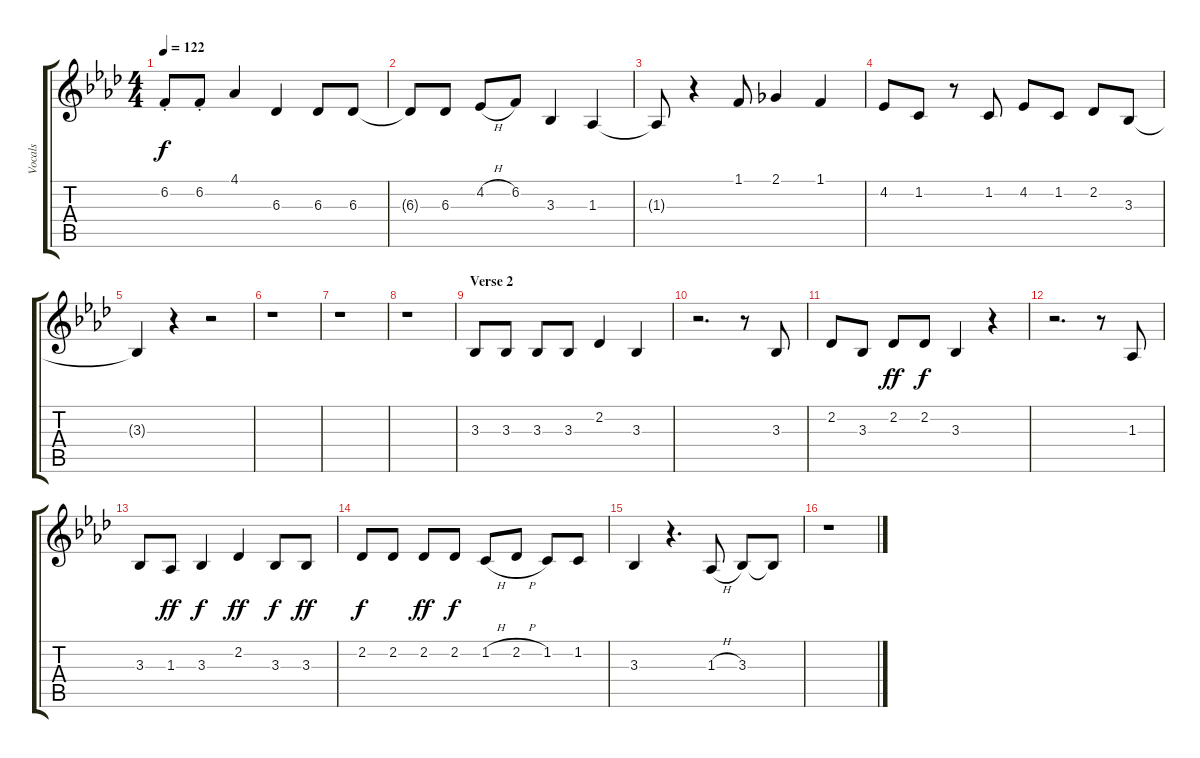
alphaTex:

\track ("Vocals" "Vocals") {instrument englishhorn}
\staff {score tabs}
\tuning (E4 B3 G3 D3 A2 E2) {hide}
\ts (4 4)
\tempo 122
\clef g2
\ks ab
6.2{st}.8{dy f} 6.2{st}.8 4.1.4 6.3.4 6.3.8 6.3.8 |
6.3{t}.8 6.3.8 4.2{h}.8 6.2.8 3.3.4 1.3.4 |
1.3{t}.8 r.4 1.1.8 2.1.4 1.1.4 |
4.2.8 1.2.8 r.8 1.2.8 4.2.8 1.2.8 2.2.8 3.3.8 |
3.3{t}.4 r.4 r.2 |
r.1 |
r.1 |
r.1 |
\section ("" "Verse 2")
3.3.8 3.3.8 3.3.8 3.3.8 2.2.4 3.3.4 |
r.2{d} r.8 3.3.8 |
2.2.8 3.3.8 2.2.8{dy ff} 2.2.8{dy f} 3.3.4 r.4 |
r.2{d} r.8 1.3.8 |
3.3.8 1.3.8{dy ff} 3.3.4{dy f} 2.2.4{dy ff} 3.3.8{dy f} 3.3.8{dy ff} |
2.2.8{dy f} 2.2.8 2.2.8{dy ff} 2.2.8{dy f} 1.2{h}.8 2.2{h}.8 1.2.8 1.2.8 |
3.3.4 r.4{d} 1.3{h}.8 3.3.8 3.3{t}.8 |
r.1
